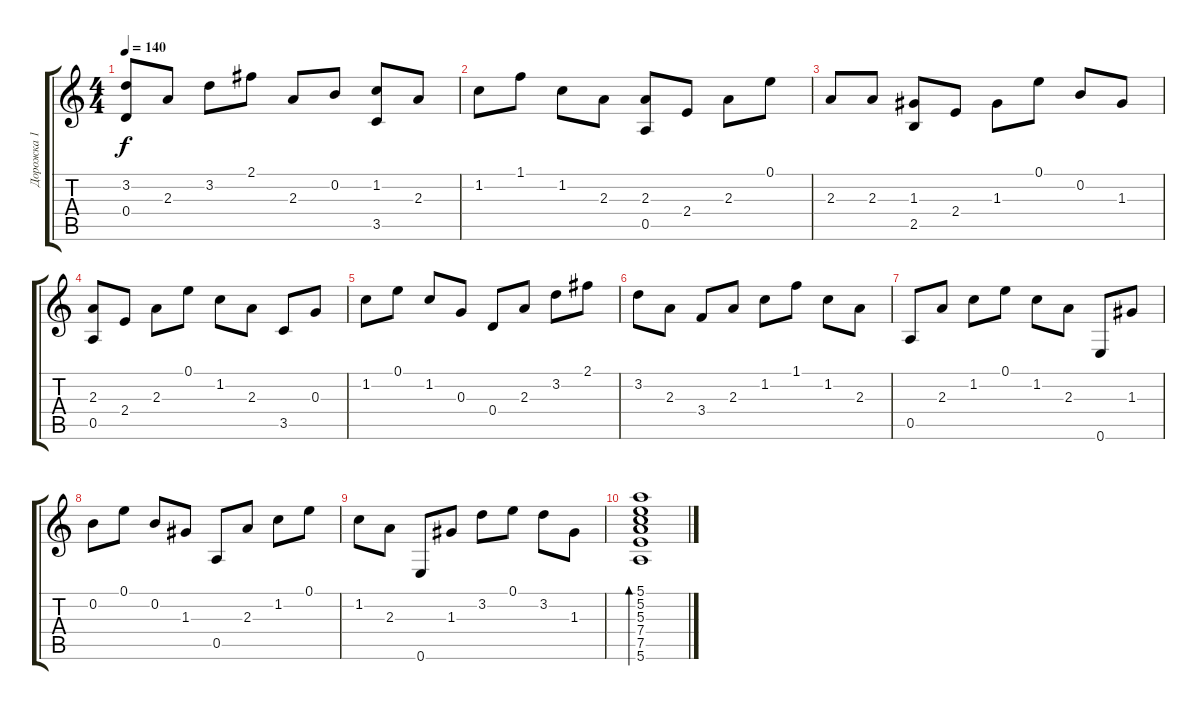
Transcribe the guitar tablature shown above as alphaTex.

\track ("Дорожка 1" "Дорожка 1") {instrument acousticguitarsteel}
\staff {score tabs}
\tuning (E4 B3 G3 D3 A2 E2) {hide}
\ts (4 4)
\tempo 140
\clef g2
\ks c
(3.2 0.4).8{dy f} 2.3.8 3.2.8 2.1.8 2.3.8 0.2.8 (1.2 3.5).8 2.3.8 |
1.2.8 1.1.8 1.2.8 2.3.8 (2.3 0.5).8 2.4.8 2.3.8 0.1.8 |
2.3.8 2.3.8 (1.3 2.5).8 2.4.8 1.3.8 0.1.8 0.2.8 1.3.8 |
(2.3 0.5).8 2.4.8 2.3.8 0.1.8 1.2.8 2.3.8 3.5.8 0.3.8 |
1.2.8 0.1.8 1.2.8 0.3.8 0.4.8 2.3.8 3.2.8 2.1.8 |
3.2.8 2.3.8 3.4.8 2.3.8 1.2.8 1.1.8 1.2.8 2.3.8 |
0.5.8 2.3.8 1.2.8 0.1.8 1.2.8 2.3.8 0.6.8 1.3.8 |
0.2.8 0.1.8 0.2.8 1.3.8 0.5.8 2.3.8 1.2.8 0.1.8 |
1.2.8 2.3.8 0.6.8 1.3.8 3.2.8 0.1.8 3.2.8 1.3.8 |
(5.1 5.2 5.3 7.4 7.5 5.6).1{bd 60}
